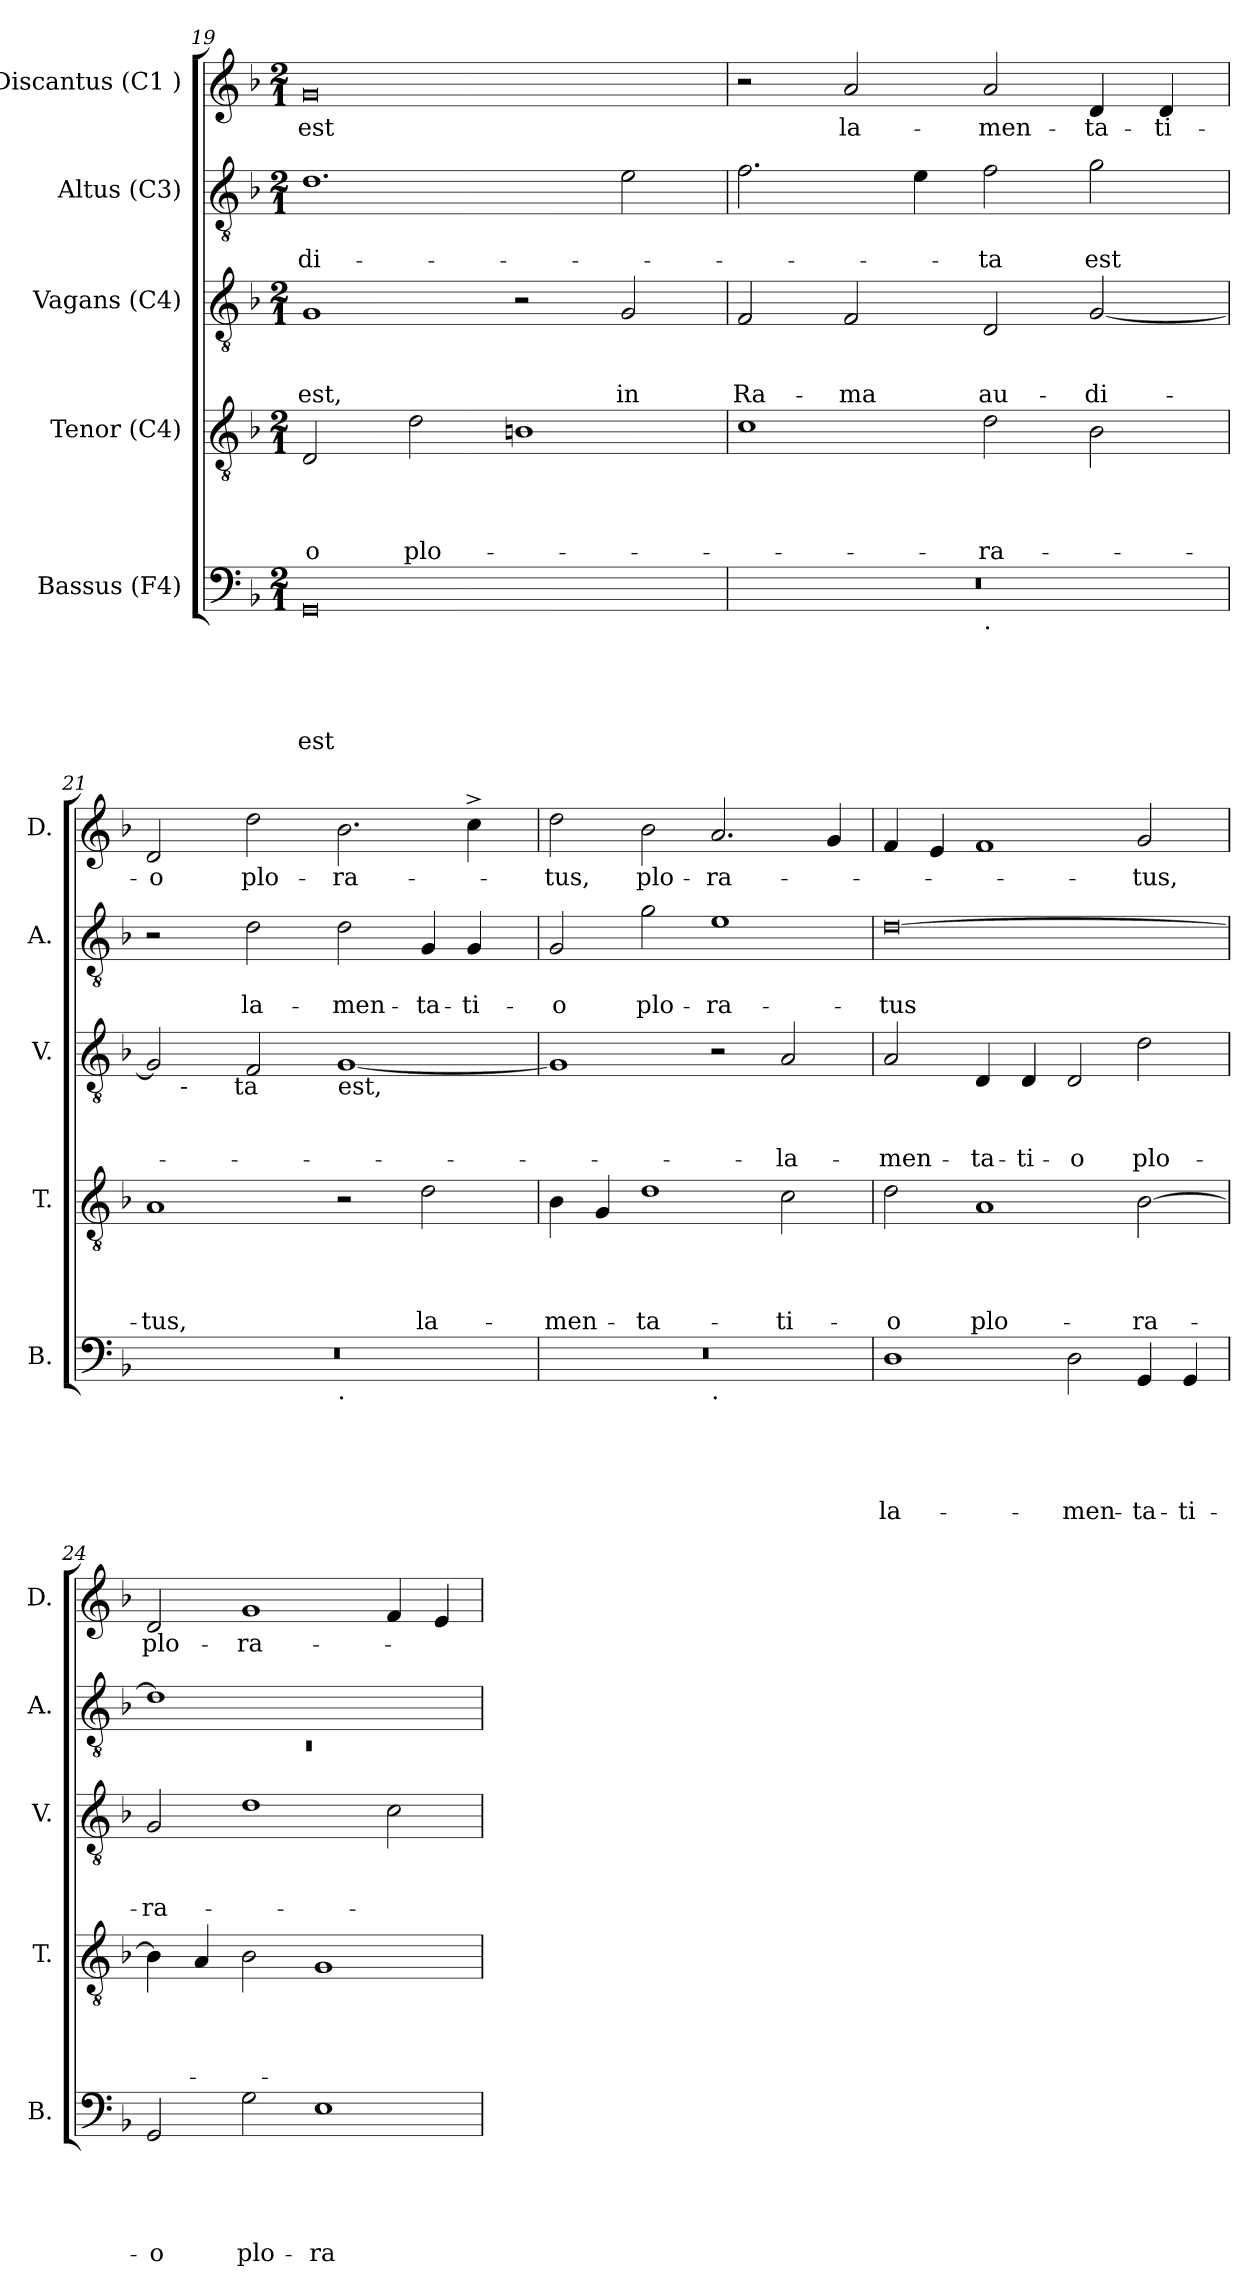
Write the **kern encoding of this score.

**kern	**text	**text	**text	**text	**text	**kern	**text	**text	**text	**text	**kern	**text	**text	**text	**kern	**text	**text	**kern	**text
*part5	*part5	*part5	*part5	*part5	*part5	*part4	*part4	*part4	*part4	*part4	*part3	*part3	*part3	*part3	*part2	*part2	*part2	*part1	*part1
*staff5	*staff5	*staff5	*staff5	*staff5	*staff5	*staff4	*staff4	*staff4	*staff4	*staff4	*staff3	*staff3	*staff3	*staff3	*staff2	*staff2	*staff2	*staff1	*staff1
*I"Bassus (F4)	*	*	*	*	*	*I"Tenor (C4)	*	*	*	*	*I"Vagans (C4)	*	*	*	*I"Altus (C3)	*	*	*I"Discantus (C1 )	*
*I'B.	*	*	*	*	*	*I'T.	*	*	*	*	*I'V.	*	*	*	*I'A.	*	*	*I'D.	*
*clefF4	*	*	*	*	*	*clefGv2	*	*	*	*	*clefGv2	*	*	*	*clefGv2	*	*	*clefG2	*
*k[b-]	*	*	*	*	*	*k[b-]	*	*	*	*	*k[b-]	*	*	*	*k[b-]	*	*	*k[b-]	*
*F:	*	*	*	*	*	*F:	*	*	*	*	*F:	*	*	*	*F:	*	*	*F:	*
*M2/1	*	*	*	*	*	*M2/1	*	*	*	*	*M2/1	*	*	*	*M2/1	*	*	*M2/1	*
=19	=19	=19	=19	=19	=19	=19	=19	=19	=19	=19	=19	=19	=19	=19	=19	=19	=19	=19	=19
!	!	!	!	!	!LO:LY:b:rj	!	!	!	!	!LO:LY:b	!	!	!	!LO:LY:b	!	!	!LO:LY:b	!	!LO:LY:b:rj
0GG	.	.	.	.	est	2D/	.	.	.	-o	1G	.	.	est,	1.d	.	-di-	0g	est
!	!	!	!	!	!	!	!	!	!	!LO:LY:b	!	!	!	!	!	!	!	!	!
.	.	.	.	.	.	2d\	.	.	.	plo-	.	.	.	.	.	.	.	.	.
.	.	.	.	.	.	1Bn	.	.	.	.	2r	.	.	.	.	.	.	.	.
!	!	!	!	!	!	!	!	!	!	!	!	!	!	!LO:LY:b	!	!	!	!	!
.	.	.	.	.	.	.	.	.	.	.	2G/	.	.	in	2e\	.	.	.	.
=20	=20	=20	=20	=20	=20	=20	=20	=20	=20	=20	=20	=20	=20	=20	=20	=20	=20	=20	=20
!	!	!	!	!	!	!	!	!	!	!	!	!	!	!LO:LY:b	!	!	!	!	!
*^	*	*	*	*	*	*	*	*	*	*	*	*	*	*	*	*	*	*	*
0r	1ryy	.	.	.	.	.	1c	.	.	.	.	2F/	.	.	Ra-	2.f\	.	.	2r	.
!	!	!	!	!	!	!	!	!	!	!	!	!	!	!	!LO:LY:b	!	!	!	!	!LO:LY:b
.	.	.	.	.	.	.	.	.	.	.	.	2F/	.	.	-ma	.	.	.	2a/	la-
.	.	.	.	.	.	.	.	.	.	.	.	.	.	.	.	4e\	.	.	.	.
!	!LO:TX:b:t=.	!	!	!	!	!	!	!	!	!	!	!	!	!	!	!	!	!	!	!
!	!	!	!	!	!	!	!	!	!	!	!LO:LY:b	!	!	!	!LO:LY:b	!	!	!LO:LY:b	!	!LO:LY:b
.	1ryy	.	.	.	.	.	2d\	.	.	.	-ra-	2D/	.	.	au-	2f\	.	-ta	2a/	-men-
!	!	!	!	!	!	!	!	!	!	!	!	!	!	!	!LO:LY:b	!	!	!LO:LY:b	!	!LO:LY:b
.	.	.	.	.	.	.	2B-\	.	.	.	.	[<2G/	.	.	-di-	2g\	.	est	4d/	-ta-
!	!	!	!	!	!	!	!	!	!	!	!	!	!	!	!	!	!	!	!	!LO:LY:b
.	.	.	.	.	.	.	.	.	.	.	.	.	.	.	.	.	.	.	4d/	-ti-
!!LO:LB:g=z
=21	=21	=21	=21	=21	=21	=21	=21	=21	=21	=21	=21	=21	=21	=21	=21	=21	=21	=21	=21	=21
!	!	!	!	!	!	!	!	!	!	!	!LO:LY:b	!	!	!	!	!	!	!	!	!LO:LY:b
*	*	*	*	*	*	*	*	*	*	*	*	*^	*	*	*	*	*	*	*	*
*	*	*	*	*	*	*	*	*	*	*	*	*	*^	*	*	*	*	*	*	*	*
0r	1ryy	.	.	.	.	.	1A	.	.	.	-tus,	2G/]	12..ryy	4...ryy	.	.	.	2r	.	.	2d/	-o
!	!	!	!	!	!	!	!	!	!	!	!	!	!LO:TX:b:t=-	!	!	!	!	!	!	!	!	!
.	.	.	.	.	.	.	.	.	.	.	.	.	3%2ryy	.	.	.	.	.	.	.	.	.
!	!	!	!	!	!	!	!	!	!	!	!	!	!	!LO:TX:b:t=ta	!	!	!	!	!	!	!	!
.	.	.	.	.	.	.	.	.	.	.	.	.	.	1ryy	.	.	.	.	.	.	.	.
!	!	!	!	!	!	!	!	!	!	!	!	!	!	!	!	!	!	!	!	!LO:LY:b	!	!LO:LY:b
.	.	.	.	.	.	.	.	.	.	.	.	2F/	.	.	.	.	.	2d\	.	la-	2dd\	plo-
.	.	.	.	.	.	.	.	.	.	.	.	.	3%2ryy	.	.	.	.	.	.	.	.	.
!	!	!	!	!	!	!	!	!	!	!	!	!LO:TX:b:t=est,	!	!	!	!	!	!	!	!	!	!
!	!LO:TX:b:t=.	!	!	!	!	!	!	!	!	!	!	!	!	!	!	!	!	!	!	!	!	!
!	!	!	!	!	!	!	!	!	!	!	!	!	!	!	!	!	!	!	!	!LO:LY:b	!	!LO:LY:b
.	1ryy	.	.	.	.	.	2r	.	.	.	.	[<1G	.	.	.	.	.	2d\	.	-men-	2.b-\	-ra-
.	.	.	.	.	.	.	.	.	.	.	.	.	.	2ryy	.	.	.	.	.	.	.	.
.	.	.	.	.	.	.	.	.	.	.	.	.	3ryy	.	.	.	.	.	.	.	.	.
!	!	!	!	!	!	!	!	!	!	!	!LO:LY:b	!	!	!	!	!	!	!	!	!LO:LY:b	!	!
.	.	.	.	.	.	.	2d\	.	.	.	la-	.	.	.	.	.	.	4G/	.	-ta-	.	.
!	!	!	!	!	!	!	!	!	!	!	!	!	!	!	!	!	!	!	!	!LO:LY:b	!	!
.	.	.	.	.	.	.	.	.	.	.	.	.	.	.	.	.	.	4G/	.	-ti-	4cc^>\	.
.	.	.	.	.	.	.	.	.	.	.	.	.	6ryy	.	.	.	.	.	.	.	.	.
.	.	.	.	.	.	.	.	.	.	.	.	.	.	32ryy	.	.	.	.	.	.	.	.
.	.	.	.	.	.	.	.	.	.	.	.	.	48ryy	.	.	.	.	.	.	.	.	.
=22	=22	=22	=22	=22	=22	=22	=22	=22	=22	=22	=22	=22	=22	=22	=22	=22	=22	=22	=22	=22	=22	=22
!	!	!	!	!	!	!	!	!	!	!	!LO:LY:b	!	!	!	!	!	!	!	!	!LO:LY:b	!	!LO:LY:b
*	*	*	*	*	*	*	*	*	*	*	*	*v	*v	*v	*	*	*	*	*	*	*	*
0r	1ryy	.	.	.	.	.	4B-\	.	.	.	-men-	1G]	.	.	.	2G/	.	-o	2dd\	-tus,
.	.	.	.	.	.	.	4G/	.	.	.	.	.	.	.	.	.	.	.	.	.
!	!	!	!	!	!	!	!	!	!	!	!LO:LY:b	!	!	!	!	!	!	!LO:LY:b	!	!LO:LY:b
.	.	.	.	.	.	.	1d	.	.	.	-ta-	.	.	.	.	2g\	.	plo-	2b-\	plo-
!	!LO:TX:b:t=.	!	!	!	!	!	!	!	!	!	!	!	!	!	!	!	!	!	!	!
!	!	!	!	!	!	!	!	!	!	!	!	!	!	!	!	!	!	!LO:LY:b	!	!LO:LY:b
.	1ryy	.	.	.	.	.	.	.	.	.	.	2r	.	.	.	1e	.	-ra-	2.a/	-ra-
!	!	!	!	!	!	!	!	!	!	!	!LO:LY:b	!	!	!	!LO:LY:b	!	!	!	!	!
.	.	.	.	.	.	.	2c\	.	.	.	-ti-	2A/	.	.	-la-	.	.	.	.	.
.	.	.	.	.	.	.	.	.	.	.	.	.	.	.	.	.	.	.	4g/	.
=23	=23	=23	=23	=23	=23	=23	=23	=23	=23	=23	=23	=23	=23	=23	=23	=23	=23	=23	=23	=23
!	!	!	!	!	!	!LO:LY:b	!	!	!	!	!LO:LY:b	!	!	!	!LO:LY:b	!	!	!LO:LY:b	!	!
*v	*v	*	*	*	*	*	*	*	*	*	*	*	*	*	*	*	*	*	*	*
1D	.	.	.	.	la-	2d\	.	.	.	-o	2A/	.	.	-men-	[>0d	.	-tus	4f/	.
.	.	.	.	.	.	.	.	.	.	.	.	.	.	.	.	.	.	4e/	.
!	!	!	!	!	!	!	!	!	!	!LO:LY:b	!	!	!	!LO:LY:b	!	!	!	!	!
.	.	.	.	.	.	1A	.	.	.	plo-	4D/	.	.	-ta-	.	.	.	1f	.
!	!	!	!	!	!	!	!	!	!	!	!	!	!	!LO:LY:b	!	!	!	!	!
.	.	.	.	.	.	.	.	.	.	.	4D/	.	.	-ti-	.	.	.	.	.
!	!	!	!	!	!LO:LY:b	!	!	!	!	!	!	!	!	!LO:LY:b	!	!	!	!	!
2D\	.	.	.	.	-men-	.	.	.	.	.	2D/	.	.	-o	.	.	.	.	.
!	!	!	!	!	!LO:LY:b	!	!	!	!	!LO:LY:b	!	!	!	!LO:LY:b	!	!	!	!	!LO:LY:b
4GG/	.	.	.	.	-ta-	[>2B-\	.	.	.	-ra-	2d\	.	.	plo-	.	.	.	2g/	-tus,
!	!	!	!	!	!LO:LY:b	!	!	!	!	!	!	!	!	!	!	!	!	!	!
4GG/	.	.	.	.	-ti-	.	.	.	.	.	.	.	.	.	.	.	.	.	.
=24	=24	=24	=24	=24	=24	=24	=24	=24	=24	=24	=24	=24	=24	=24	=24	=24	=24	=24	=24
*	*	*	*	*	*	*	*	*	*	*	*	*	*	*	*^	*	*	*	*
!	!	!	!	!	!LO:LY:b	!	!	!	!	!	!	!	!	!LO:LY:b	!	!LO:N:vis=1	!	!	!	!LO:LY:b
2GG/	.	.	.	.	-o	4B-\]	.	.	.	.	2G/	.	.	-ra-	1d]	0rC	.	.	2d/	plo-
.	.	.	.	.	.	4A/	.	.	.	.	.	.	.	.	.	.	.	.	.	.
!	!	!	!	!	!LO:LY:b	!	!	!	!	!	!	!	!	!	!	!	!	!	!	!LO:LY:b
2G\	.	.	.	.	plo-	2B-\	.	.	.	.	1d	.	.	.	.	.	.	.	1g	-ra-
!	!	!	!	!	!LO:LY:b	!	!	!	!	!	!	!	!	!	!	!	!	!	!	!
1E	.	.	.	.	-ra-	1G	.	.	.	.	.	.	.	.	1ryy	.	.	.	.	.
.	.	.	.	.	.	.	.	.	.	.	2c\	.	.	.	.	.	.	.	4f/	.
.	.	.	.	.	.	.	.	.	.	.	.	.	.	.	.	.	.	.	4e/	.
*	*	*	*	*	*	*	*	*	*	*	*	*	*	*	*v	*v	*	*	*	*
=	=	=	=	=	=	=	=	=	=	=	=	=	=	=	=	=	=	=	=
*-	*-	*-	*-	*-	*-	*-	*-	*-	*-	*-	*-	*-	*-	*-	*-	*-	*-	*-	*-
